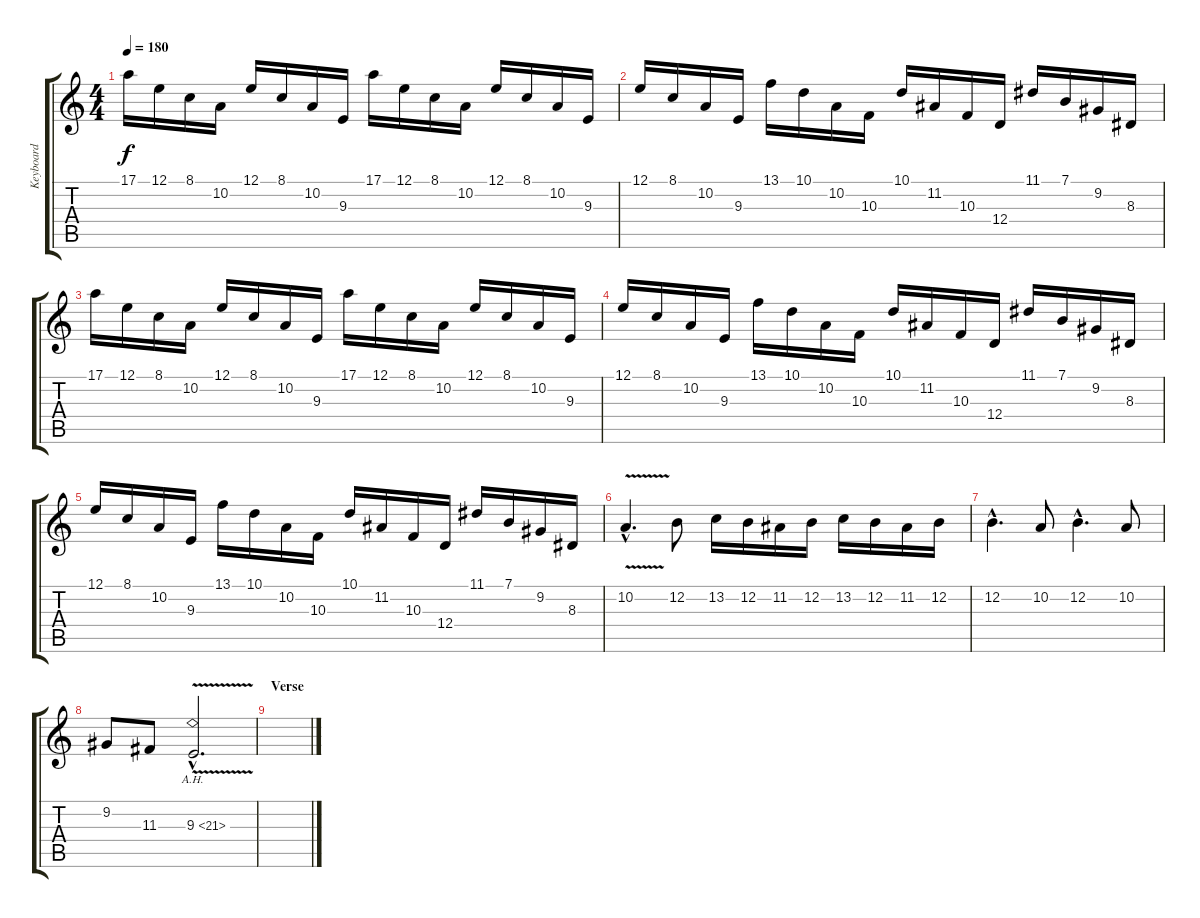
\track ("Keyboard" "Keyboard") {instrument harpsichord}
\staff {score tabs}
\tuning (E4 B3 G3 D3 A2 E2) {hide}
\ts (4 4)
\section ("" "")
\tempo 180
\clef g2
\ks c
17.1.16{dy f} 12.1.16 8.1.16 10.2.16 12.1.16 8.1.16 10.2.16 9.3.16 17.1.16 12.1.16 8.1.16 10.2.16 12.1.16 8.1.16 10.2.16 9.3.16 |
12.1.16 8.1.16 10.2.16 9.3.16 13.1.16 10.1.16 10.2.16 10.3.16 10.1.16 11.2.16 10.3.16 12.4.16 11.1.16 7.1.16 9.2.16 8.3.16 |
17.1.16 12.1.16 8.1.16 10.2.16 12.1.16 8.1.16 10.2.16 9.3.16 17.1.16 12.1.16 8.1.16 10.2.16 12.1.16 8.1.16 10.2.16 9.3.16 |
12.1.16 8.1.16 10.2.16 9.3.16 13.1.16 10.1.16 10.2.16 10.3.16 10.1.16 11.2.16 10.3.16 12.4.16 11.1.16 7.1.16 9.2.16 8.3.16 |
12.1.16 8.1.16 10.2.16 9.3.16 13.1.16 10.1.16 10.2.16 10.3.16 10.1.16 11.2.16 10.3.16 12.4.16 11.1.16 7.1.16 9.2.16 8.3.16 |
10.2{v hac}.4{d} 12.2.8 13.2.16 12.2.16 11.2.16 12.2.16 13.2.16 12.2.16 11.2.16 12.2.16 |
12.2{hac}.4{d} 10.2.8 12.2{hac}.4{d} 10.2.8 |
9.2.8 11.3.8 9.3{ah 12 v hac}.2{d} |
\section ("" "Verse")
